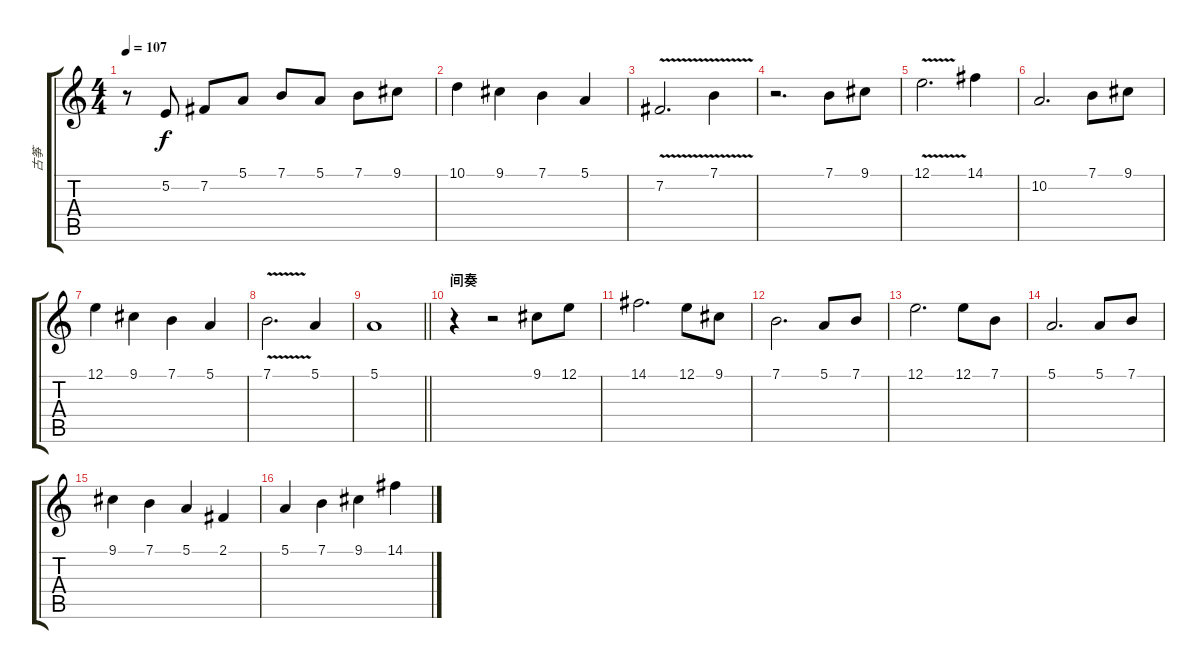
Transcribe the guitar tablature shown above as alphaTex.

\track ("古筝" "古筝") {instrument koto}
\staff {score tabs}
\tuning (E4 B3 G3 D3 A2 E2) {hide}
\ts (4 4)
\tempo 107
\clef g2
\ks c
r.8{dy f} 5.2.8 7.2.8 5.1.8 7.1.8 5.1.8 7.1.8 9.1.8 |
10.1.4 9.1.4 7.1.4 5.1.4 |
7.2{v}.2{d} 7.1{v}.4 |
r.2{d} 7.1.8 9.1.8 |
12.1{v}.2{d} 14.1.4 |
10.2.2{d} 7.1.8 9.1.8 |
12.1.4 9.1.4 7.1.4 5.1.4 |
7.1{v}.2{d} 5.1.4 |
\barLineRight lightlight
5.1.1 |
\section ("" "间奏")
r.4 r.2 9.1.8 12.1.8 |
14.1.2{d} 12.1.8 9.1.8 |
7.1.2{d} 5.1.8 7.1.8 |
12.1.2{d} 12.1.8 7.1.8 |
5.1.2{d} 5.1.8 7.1.8 |
9.1.4 7.1.4 5.1.4 2.1.4 |
5.1.4 7.1.4 9.1.4 14.1.4
